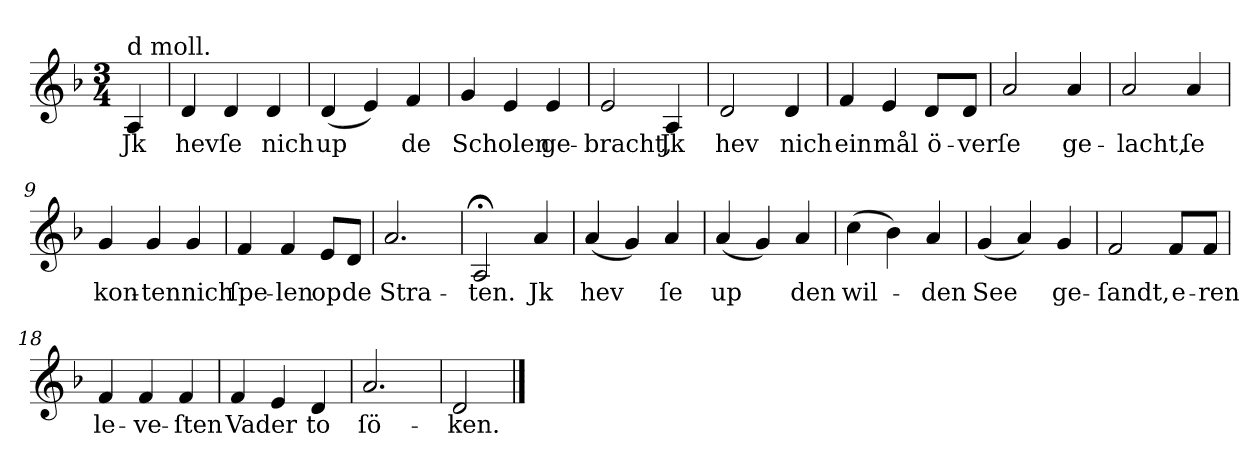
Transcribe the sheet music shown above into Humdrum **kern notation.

**kern	**text
*part1	*part1
*staff1	*staff1
*k[b-]	*
*d:	*
*M3/4	*
=	=
!LO:TX:a:t=d moll.	!
4A	Jk
=1	=1
4d	hev
4d	ſe
4d	nich
=2	=2
(4d	up
4e)	.
4f	de
=3	=3
4g	Scholen
4e	.
4e	ge-
=4	=4
2e	-bracht,
4A	Jk
=5	=5
2d	hev
4d	nich
=6	=6
4f	ein
4e	mål
8dL	ö-
8dJ	-ver
=7	=7
2a	ſe
4a	ge-
=8	=8
2a	-lacht,
4a	ſe
=9	=9
4g	kon-
4g	-ten
4g	nich
=10	=10
4f	ſpe-
4f	-len
8eL	op
8dJ	de
=11	=11
2.a	Stra-
=12	=12
2A;<	-ten.
4a	Jk
=13	=13
(4a	hev
4g)	.
4a	ſe
=14	=14
(4a	up
4g)	.
4a	den
=15	=15
(4cc	wil-
4b-)	.
4a	-den
=16	=16
(4g	See
4a)	.
4g	ge-
=17	=17
2f	-ſandt,
8fL	e-
8fJ	-ren
=18	=18
4f	le-
4f	-ve-
4f	-ſten
=19	=19
4f	Vader
4e	.
4d	to
=20	=20
2.a	ſö-
=21	=21
2d	-ken.
==	==
*-	*-
